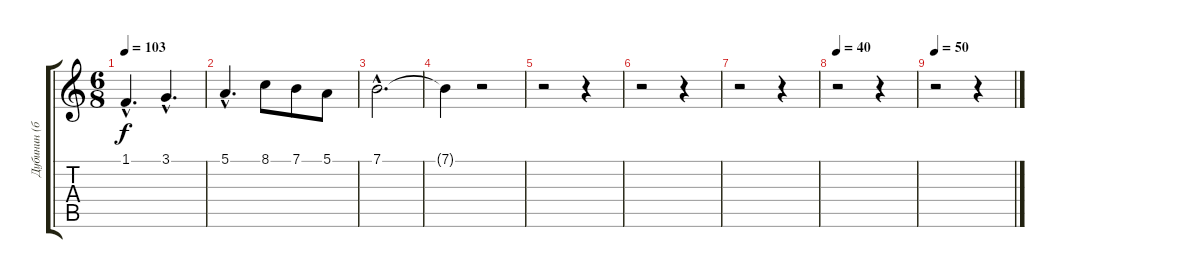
\track ("Дубинин (бэк вокал)" "Дубинин (б") {instrument fx5brightness}
\staff {score tabs}
\tuning (E4 B3 G3 D3 A2 E2) {hide}
\ts (6 8)
\tempo 103
\clef g2
\ks c
1.1{hac}.4{d dy f} 3.1{hac}.4{d} |
5.1{hac}.4{d} 8.1.8 7.1.8 5.1.8 |
7.1{hac}.2{d} |
7.1{t}.4 r.2 |
r.2 r.4 |
r.2 r.4 |
r.2 r.4 |
\tempo 69
\tempo 40
r.2 r.4 |
\tempo 69
\tempo 50
r.2 r.4
